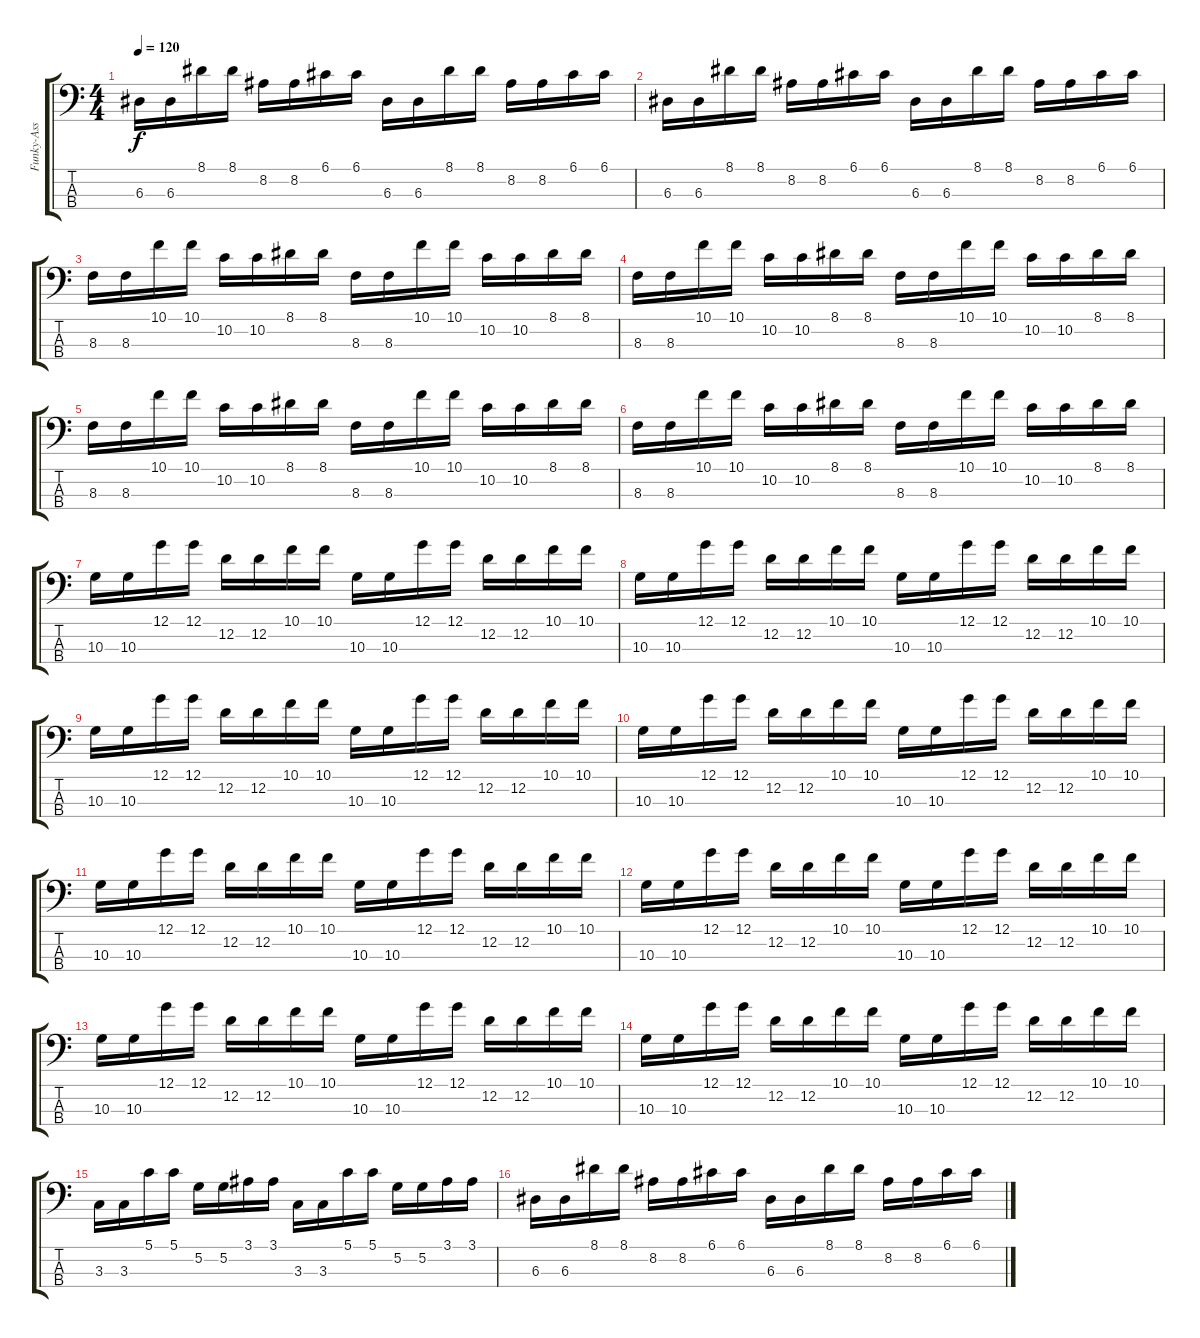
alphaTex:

\track ("Funky-Ass Flea Bass" "Funky-Ass ") {instrument electricbassfinger}
\staff {score tabs}
\tuning (G2 D2 A1 E1) {hide}
\ts (4 4)
\tempo 120
\clef f4
\ks c
6.3.16{dy f} 6.3.16 8.1.16 8.1.16 8.2.16 8.2.16 6.1.16 6.1.16 6.3.16 6.3.16 8.1.16 8.1.16 8.2.16 8.2.16 6.1.16 6.1.16 |
6.3.16 6.3.16 8.1.16 8.1.16 8.2.16 8.2.16 6.1.16 6.1.16 6.3.16 6.3.16 8.1.16 8.1.16 8.2.16 8.2.16 6.1.16 6.1.16 |
8.3.16 8.3.16 10.1.16 10.1.16 10.2.16 10.2.16 8.1.16 8.1.16 8.3.16 8.3.16 10.1.16 10.1.16 10.2.16 10.2.16 8.1.16 8.1.16 |
8.3.16 8.3.16 10.1.16 10.1.16 10.2.16 10.2.16 8.1.16 8.1.16 8.3.16 8.3.16 10.1.16 10.1.16 10.2.16 10.2.16 8.1.16 8.1.16 |
8.3.16 8.3.16 10.1.16 10.1.16 10.2.16 10.2.16 8.1.16 8.1.16 8.3.16 8.3.16 10.1.16 10.1.16 10.2.16 10.2.16 8.1.16 8.1.16 |
8.3.16 8.3.16 10.1.16 10.1.16 10.2.16 10.2.16 8.1.16 8.1.16 8.3.16 8.3.16 10.1.16 10.1.16 10.2.16 10.2.16 8.1.16 8.1.16 |
10.3.16 10.3.16 12.1.16 12.1.16 12.2.16 12.2.16 10.1.16 10.1.16 10.3.16 10.3.16 12.1.16 12.1.16 12.2.16 12.2.16 10.1.16 10.1.16 |
10.3.16 10.3.16 12.1.16 12.1.16 12.2.16 12.2.16 10.1.16 10.1.16 10.3.16 10.3.16 12.1.16 12.1.16 12.2.16 12.2.16 10.1.16 10.1.16 |
10.3.16 10.3.16 12.1.16 12.1.16 12.2.16 12.2.16 10.1.16 10.1.16 10.3.16 10.3.16 12.1.16 12.1.16 12.2.16 12.2.16 10.1.16 10.1.16 |
10.3.16 10.3.16 12.1.16 12.1.16 12.2.16 12.2.16 10.1.16 10.1.16 10.3.16 10.3.16 12.1.16 12.1.16 12.2.16 12.2.16 10.1.16 10.1.16 |
10.3.16 10.3.16 12.1.16 12.1.16 12.2.16 12.2.16 10.1.16 10.1.16 10.3.16 10.3.16 12.1.16 12.1.16 12.2.16 12.2.16 10.1.16 10.1.16 |
10.3.16 10.3.16 12.1.16 12.1.16 12.2.16 12.2.16 10.1.16 10.1.16 10.3.16 10.3.16 12.1.16 12.1.16 12.2.16 12.2.16 10.1.16 10.1.16 |
10.3.16 10.3.16 12.1.16 12.1.16 12.2.16 12.2.16 10.1.16 10.1.16 10.3.16 10.3.16 12.1.16 12.1.16 12.2.16 12.2.16 10.1.16 10.1.16 |
10.3.16 10.3.16 12.1.16 12.1.16 12.2.16 12.2.16 10.1.16 10.1.16 10.3.16 10.3.16 12.1.16 12.1.16 12.2.16 12.2.16 10.1.16 10.1.16 |
3.3.16 3.3.16 5.1.16 5.1.16 5.2.16 5.2.16 3.1.16 3.1.16 3.3.16 3.3.16 5.1.16 5.1.16 5.2.16 5.2.16 3.1.16 3.1.16 |
6.3.16 6.3.16 8.1.16 8.1.16 8.2.16 8.2.16 6.1.16 6.1.16 6.3.16 6.3.16 8.1.16 8.1.16 8.2.16 8.2.16 6.1.16 6.1.16
